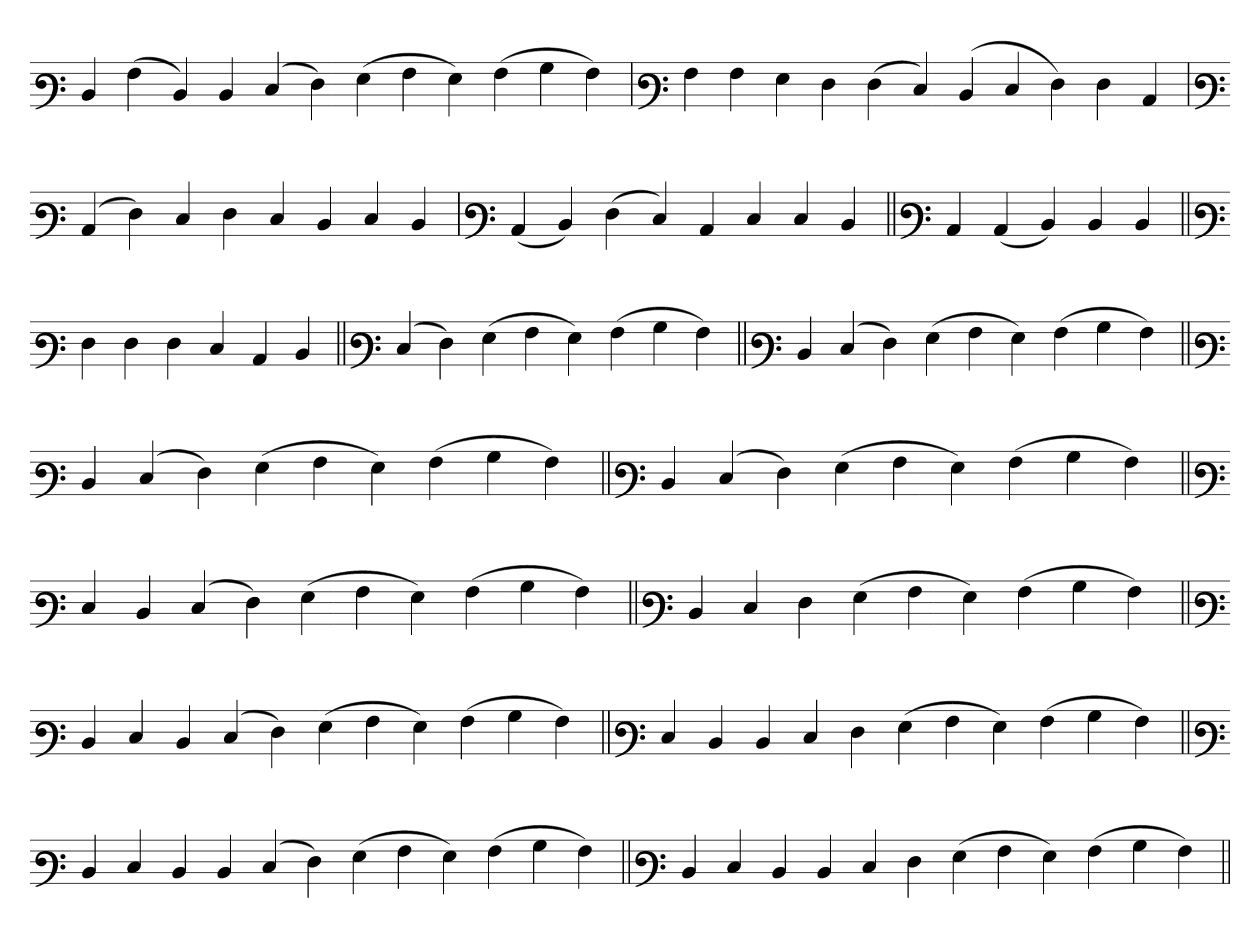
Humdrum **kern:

**kern
*part1
*staff1
*clefF3
=
4D
(4A
4D)
4D
(4E
4F)
(4G
4A
4G)
(4A
4B
4A)
='
*clefF3
4A
4A
4G
4F
(4F
4E)
(4D
4E
4F)
4F
4C
=
*clefF3
(4C
4F)
4E
4F
4E
4D
4E
4D
=`
*clefF3
(4C
4D)
(4F
4E)
4C
4E
4E
4D
=||
*clefF3
4C
(4C
4D)
4D
4D
=||
*clefF3
4F
4F
4F
4E
4C
4D
=||
*clefF3
(4E
4F)
(4G
4A
4G)
(4A
4B
4A)
=||
*clefF3
4D
(4E
4F)
(4G
4A
4G)
(4A
4B
4A)
=||
*clefF3
4D
(4E
4F)
(4G
4A
4G)
(4A
4B
4A)
=||
*clefF3
4D
(4E
4F)
(4G
4A
4G)
(4A
4B
4A)
=||
*clefF3
4E
4D
(4E
4F)
(4G
4A
4G)
(4A
4B
4A)
=||
*clefF3
4D
4E
4F
(4G
4A
4G)
(4A
4B
4A)
=||
*clefF3
4D
4E
4D
(4E
4F)
(4G
4A
4G)
(4A
4B
4A)
=||
*clefF3
4E
4D
4D
4E
4F
(4G
4A
4G)
(4A
4B
4A)
=||
*clefF3
4D
4E
4D
4D
(4E
4F)
(4G
4A
4G)
(4A
4B
4A)
=||
*clefF3
4D
4E
4D
4D
4E
4F
(4G
4A
4G)
(4A
4B
4A)
=||
*-
